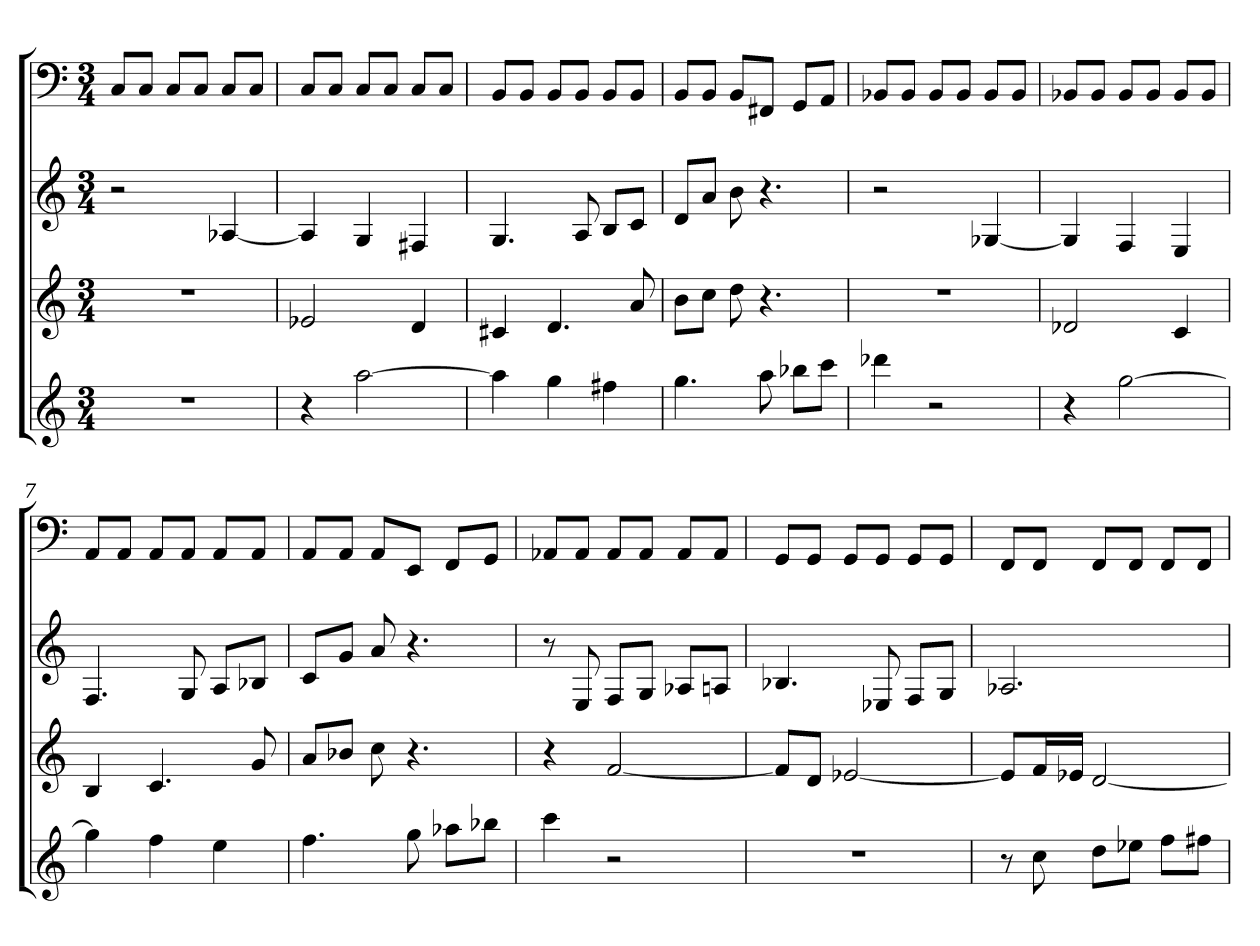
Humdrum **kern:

**kern	**kern	**kern	**kern
*part4	*part3	*part2	*part1
*staff4	*staff3	*staff2	*staff1
*k[]	*k[]	*k[]	*k[]
*C:	*C:	*C:	*C:
*M3/4	*M3/4	*M3/4	*M3/4
=1	=1	=1	=1
2.r	2.r	2r	8CL
.	.	.	8CJ
.	.	.	8CL
.	.	.	8CJ
.	.	[4A-X	8CL
.	.	.	8CJ
=2	=2	=2	=2
4r	2e-X	4A-]	8CL
.	.	.	8CJ
[2aa	.	4G	8CL
.	.	.	8CJ
.	4d	4F#X	8CL
.	.	.	8CJ
=3	=3	=3	=3
4aa]	4c#X	4.G	8BBL
.	.	.	8BBJ
4gg	4.d	.	8BBL
.	.	8A	8BBJ
4ff#X	.	8BL	8BBL
.	8a	8cJ	8BBJ
=4	=4	=4	=4
4.gg	8bL	8dL	8BBL
.	8ccJ	8aJ	8BBJ
.	8dd	8b	8BBL
8aa	4.r	4.r	8FF#XJ
8bb-XL	.	.	8GGL
8cccJ	.	.	8AAJ
=5	=5	=5	=5
4ddd-X	2.r	2r	8BB-XL
.	.	.	8BB-J
2r	.	.	8BB-L
.	.	.	8BB-J
.	.	[4G-X	8BB-L
.	.	.	8BB-J
=6	=6	=6	=6
4r	2d-X	4G-]	8BB-XL
.	.	.	8BB-J
[2gg	.	4F	8BB-L
.	.	.	8BB-J
.	4c	4E	8BB-L
.	.	.	8BB-J
=7	=7	=7	=7
4gg]	4B	4.F	8AAL
.	.	.	8AAJ
4ff	4.c	.	8AAL
.	.	8G	8AAJ
4ee	.	8AL	8AAL
.	8g	8B-XJ	8AAJ
=8	=8	=8	=8
4.ff	8aL	8cL	8AAL
.	8b-XJ	8gJ	8AAJ
.	8cc	8a	8AAL
8gg	4.r	4.r	8EEJ
8aa-XL	.	.	8FFL
8bb-XJ	.	.	8GGJ
=9	=9	=9	=9
4ccc	4r	8r	8AA-XL
.	.	8E	8AA-J
2r	[2f	8FL	8AA-L
.	.	8GJ	8AA-J
.	.	8A-XL	8AA-L
.	.	8AnJ	8AA-J
=10	=10	=10	=10
2.r	8fL]	4.B-X	8GGL
.	8dJ	.	8GGJ
.	[2e-X	.	8GGL
.	.	8E-X	8GGJ
.	.	8FL	8GGL
.	.	8GJ	8GGJ
=11	=11	=11	=11
8r	8e-L]	2.A-X	8FFL
8cc	16fL	.	8FFJ
.	16e-XJJ	.	.
8ddL	[2d	.	8FFL
8ee-XJ	.	.	8FFJ
8ffL	.	.	8FFL
8ff#XJ	.	.	8FFJ
=	=	=	=
*-	*-	*-	*-
